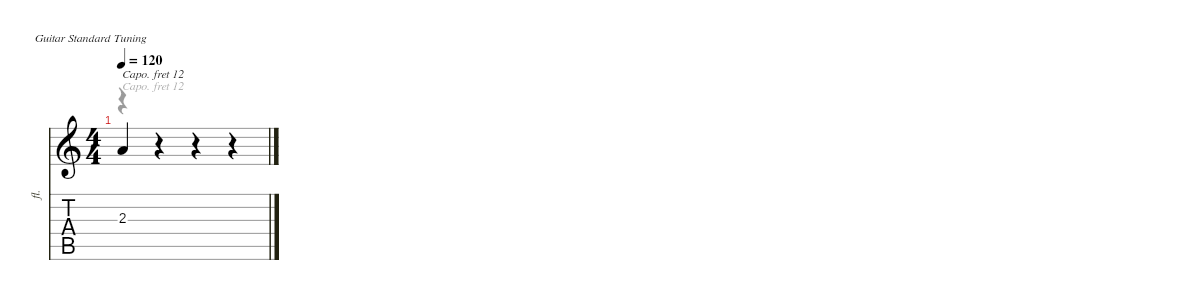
\defaultSystemsLayout 4
\hideDynamics
\bracketExtendMode nobrackets
\track ("Flute" "fl.") {instrument flute}
\staff {score tabs}
\capo 12
\tuning (E4 B3 G3 D3 A2 E2)
\voice
\ts (4 4)
\tempo 120
\clef g2
\ks c
2.3.4{dy f} r.4 r.4 r.4
\voice
\clef g2
\ottava regular
\simile none
\ks c
r.4{dy mf} r.4 r.4 r.4
